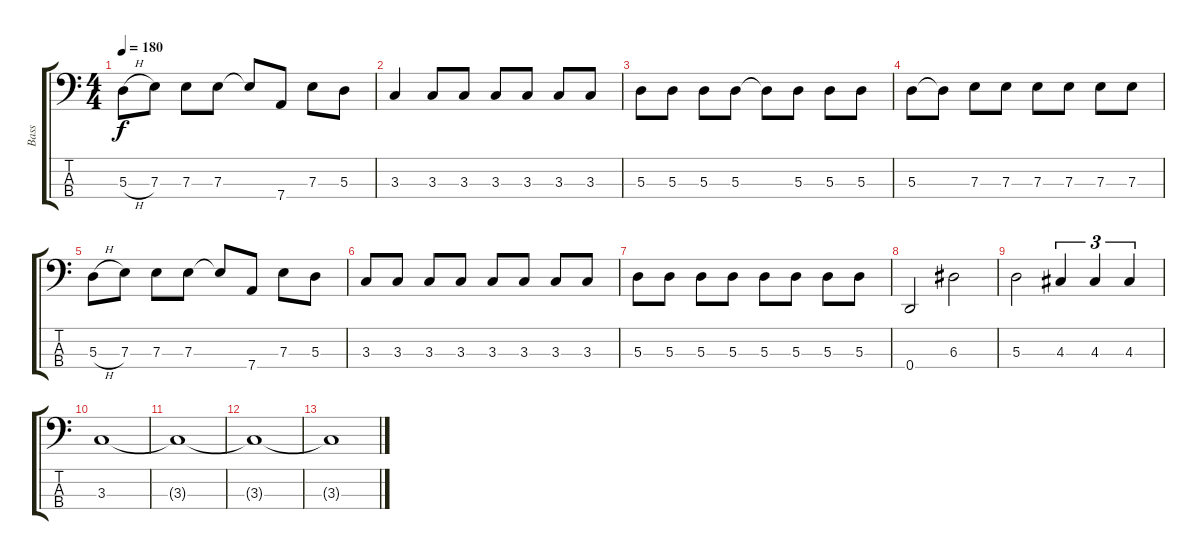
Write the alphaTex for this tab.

\track ("Bass" "Bass") {instrument acousticbass}
\staff {score tabs}
\tuning (G2 D2 A1 D1) {hide}
\ts (4 4)
\tempo 180
\clef f4
\ks c
5.3{h}.8{dy f} 7.3.8 7.3.8 7.3.8 7.3{t}.8 7.4.8 7.3.8 5.3.8 |
3.3.4 3.3.8 3.3.8 3.3.8 3.3.8 3.3.8 3.3.8 |
5.3.8 5.3.8 5.3.8 5.3.8 5.3{t}.8 5.3.8 5.3.8 5.3.8 |
5.3.8 5.3{t}.8 7.3.8 7.3.8 7.3.8 7.3.8 7.3.8 7.3.8 |
5.3{h}.8 7.3.8 7.3.8 7.3.8 7.3{t}.8 7.4.8 7.3.8 5.3.8 |
3.3.8 3.3.8 3.3.8 3.3.8 3.3.8 3.3.8 3.3.8 3.3.8 |
5.3.8 5.3.8 5.3.8 5.3.8 5.3.8 5.3.8 5.3.8 5.3.8 |
0.4.2 6.3.2 |
5.3.2 4.3.4{tu (3 2)} 4.3.4{tu (3 2)} 4.3.4{tu (3 2)} |
3.3.1 |
3.3{t}.1 |
3.3{t}.1 |
3.3{t}.1
